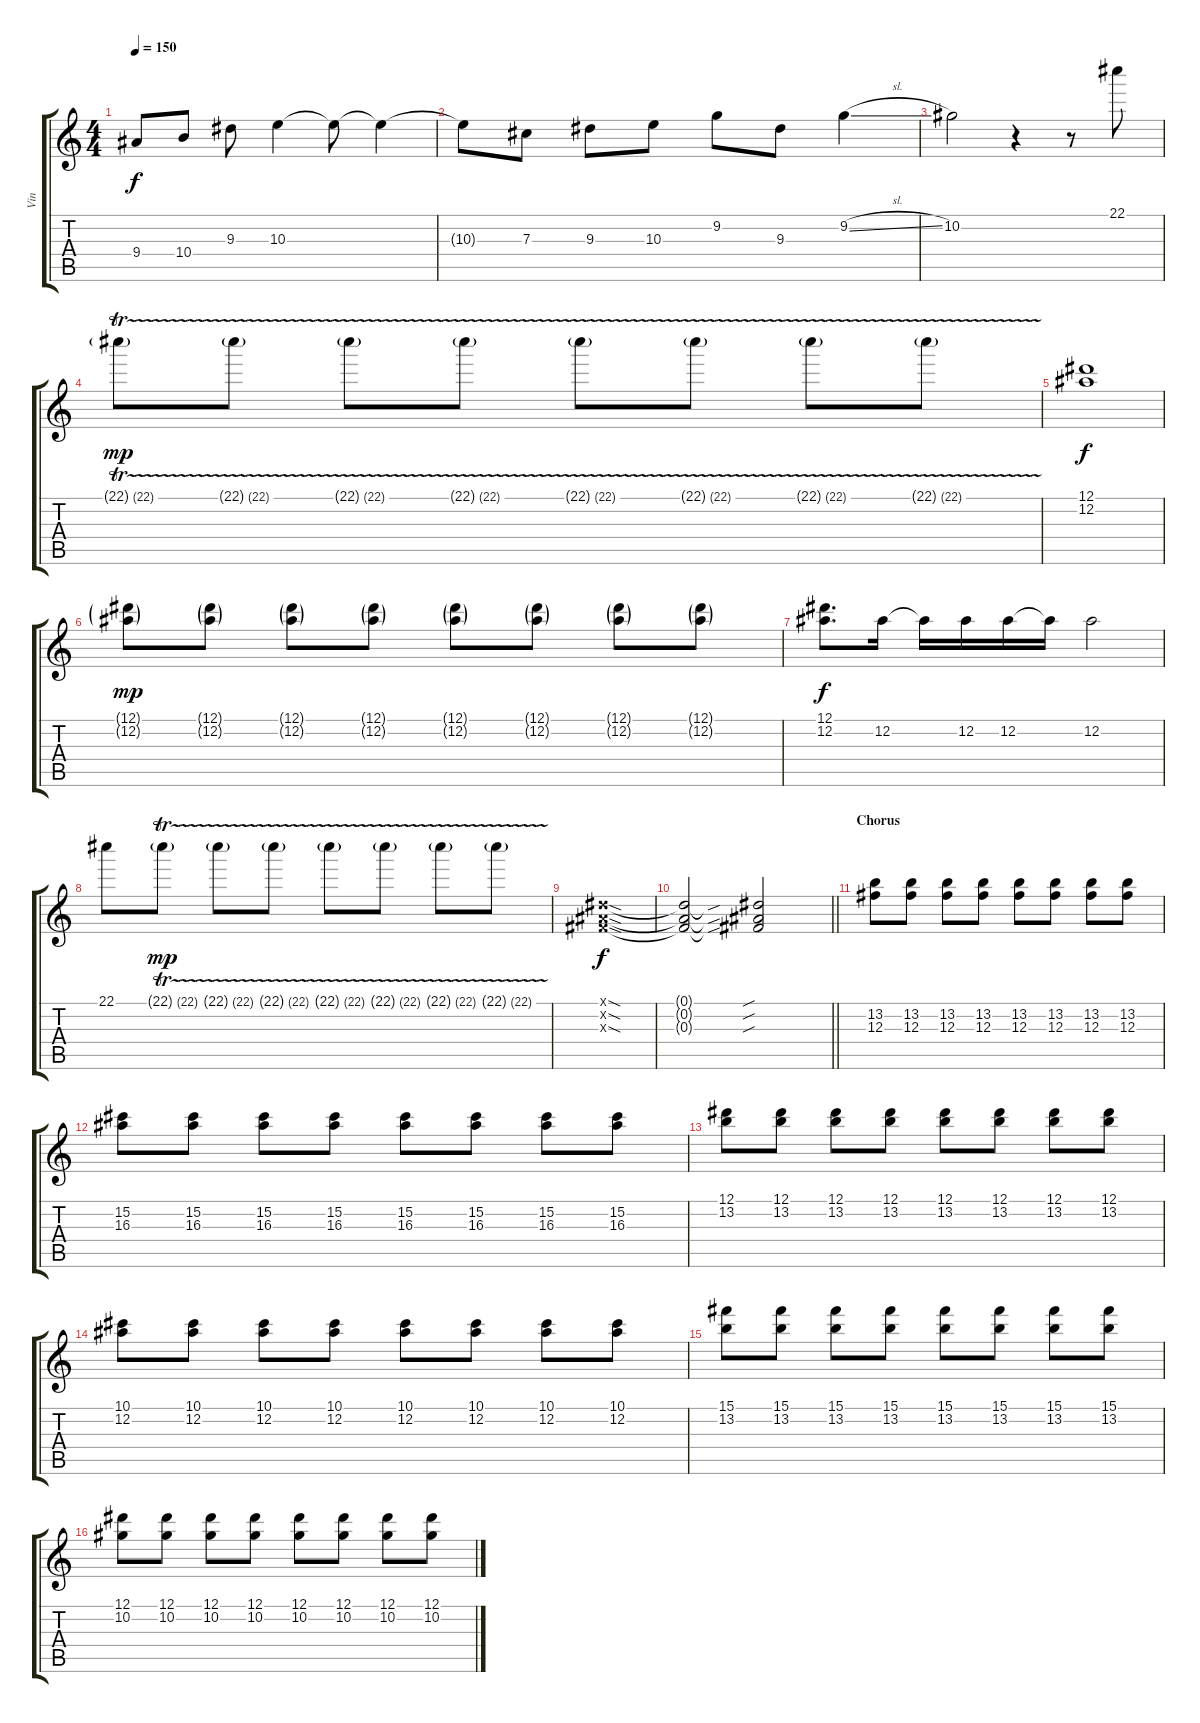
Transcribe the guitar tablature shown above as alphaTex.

\track ("Vin" "Vin") {instrument distortionguitar}
\staff {score tabs}
\tuning (Eb4 Bb3 Gb3 Db3 Ab2 Eb2) {hide}
\ts (4 4)
\tempo 150
\clef g2
\ks c
9.4.8{dy f} 10.4.8 9.3.8 10.3.4 10.3{t}.8 10.3{t}.4 |
10.3{t}.8 7.3.8 9.3.8 10.3.8 9.2.8 9.3.8 9.2{sl}.4 |
10.2.2 r.4 r.8 22.1.8 |
22.1{tr (22 16) g}.8{dy mp} 22.1{tr (22 16) g}.8 22.1{tr (22 16) g}.8 22.1{tr (22 16) g}.8 22.1{tr (22 16) g}.8 22.1{tr (22 16) g}.8 22.1{tr (22 16) g}.8 22.1{tr (22 16) g}.8 |
(12.1 12.2).1{dy f} |
(12.1{g} 12.2{g}).8{dy mp} (12.1{g} 12.2{g}).8 (12.1{g} 12.2{g}).8 (12.1{g} 12.2{g}).8 (12.1{g} 12.2{g}).8 (12.1{g} 12.2{g}).8 (12.1{g} 12.2{g}).8 (12.1{g} 12.2{g}).8 |
(12.1 12.2).8{d dy f} 12.2.16 12.2{t}.16 12.2.16 12.2.16 12.2{t}.16 12.2.2 |
22.1.8 22.1{tr (22 16) g}.8{dy mp} 22.1{tr (22 16) g}.8 22.1{tr (22 16) g}.8 22.1{tr (22 16) g}.8 22.1{tr (22 16) g}.8 22.1{tr (22 16) g}.8 22.1{tr (22 16) g}.8 |
(0.1{sod x} 0.2{sod x} 0.3{sod x}).1{dy f} |
\barLineRight lightlight
(0.1{t} 0.2{t} 0.3{t}).2 (0.1{sib t} 0.2{sib t} 0.3{sib t}).2 |
\section ("" "Chorus")
(13.2 12.3).8 (13.2 12.3).8 (13.2 12.3).8 (13.2 12.3).8 (13.2 12.3).8 (13.2 12.3).8 (13.2 12.3).8 (13.2 12.3).8 |
(15.2 16.3).8 (15.2 16.3).8 (15.2 16.3).8 (15.2 16.3).8 (15.2 16.3).8 (15.2 16.3).8 (15.2 16.3).8 (15.2 16.3).8 |
(12.1 13.2).8 (12.1 13.2).8 (12.1 13.2).8 (12.1 13.2).8 (12.1 13.2).8 (12.1 13.2).8 (12.1 13.2).8 (12.1 13.2).8 |
(10.1 12.2).8 (10.1 12.2).8 (10.1 12.2).8 (10.1 12.2).8 (10.1 12.2).8 (10.1 12.2).8 (10.1 12.2).8 (10.1 12.2).8 |
(15.1 13.2).8 (15.1 13.2).8 (15.1 13.2).8 (15.1 13.2).8 (15.1 13.2).8 (15.1 13.2).8 (15.1 13.2).8 (15.1 13.2).8 |
(12.1 10.2).8 (12.1 10.2).8 (12.1 10.2).8 (12.1 10.2).8 (12.1 10.2).8 (12.1 10.2).8 (12.1 10.2).8 (12.1 10.2).8
